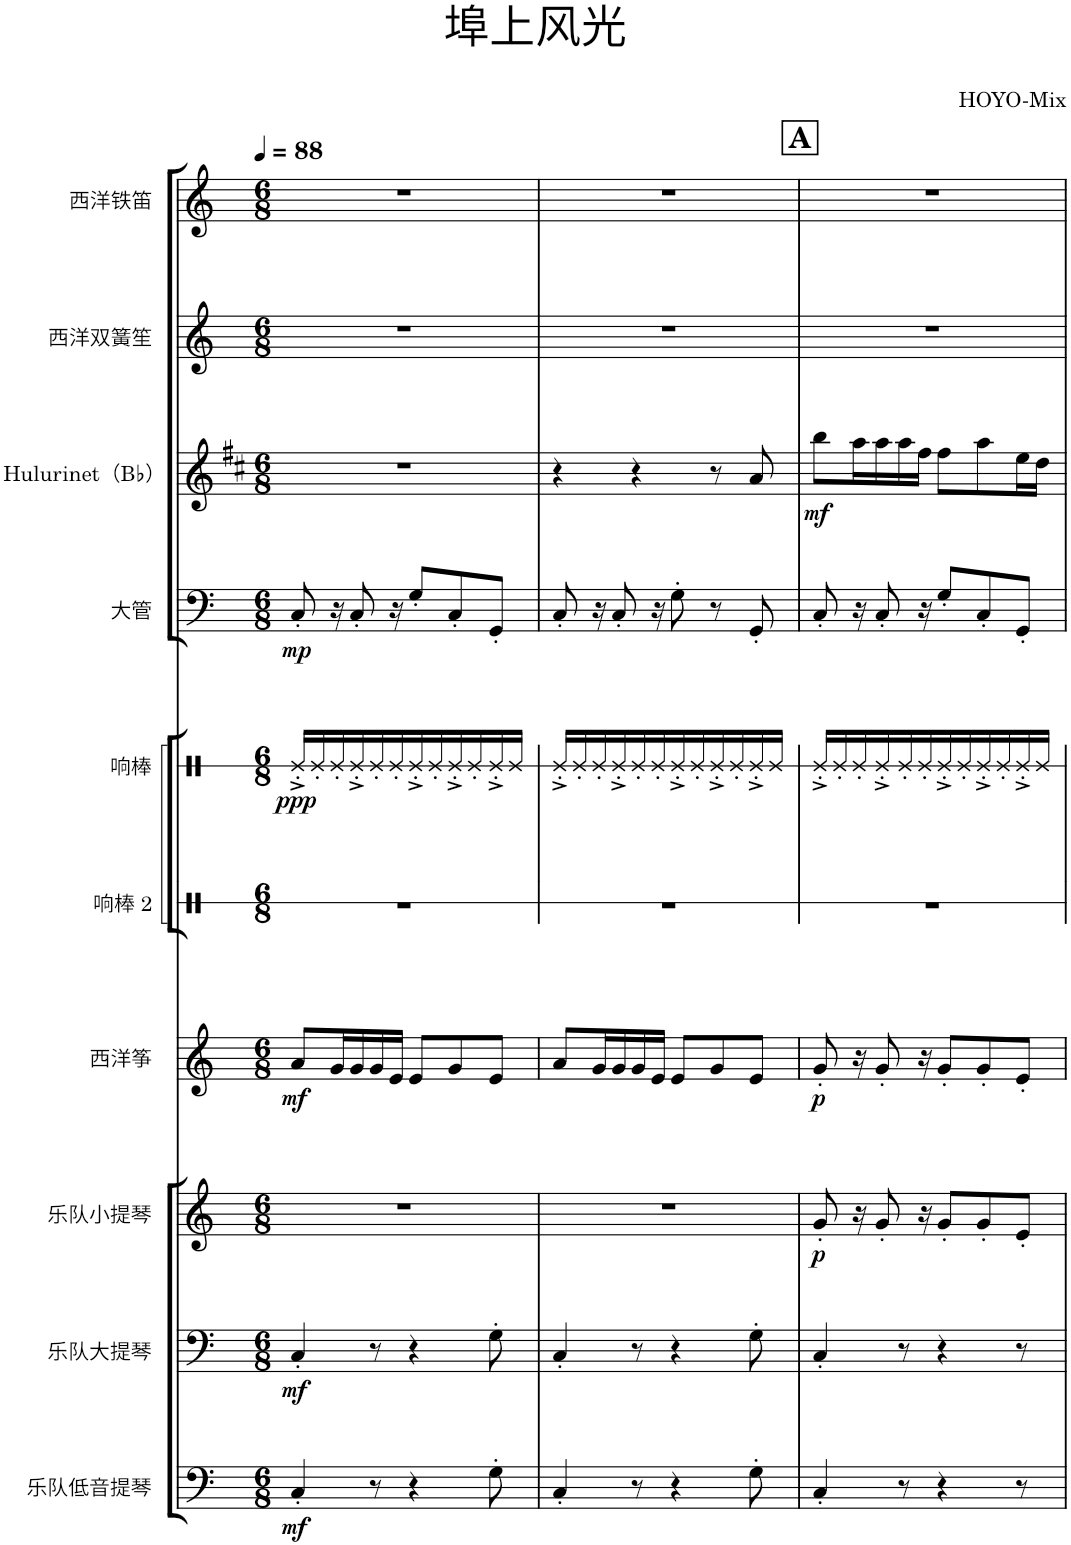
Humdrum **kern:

**kern	**dynam	**kern	**dynam	**kern	**dynam	**kern	**dynam	**kern	**kern	**dynam	**kern	**dynam	**kern	**dynam	**kern	**kern
*part10	*part10	*part9	*part9	*part8	*part8	*part7	*part7	*part6	*part5	*part5	*part4	*part4	*part3	*part3	*part2	*part1
*staff10	*staff10	*staff9	*staff9	*staff8	*staff8	*staff7	*staff7	*staff6	*staff5	*staff5	*staff4	*staff4	*staff3	*staff3	*staff2	*staff1
*I"乐队低音提琴	*	*I"乐队大提琴	*	*I"乐队小提琴	*	*I"西洋筝	*	*I"响棒 2	*I"响棒	*	*I"大管	*	*I"Hulurinet（Bb）	*	*I"西洋双簧笙	*I"西洋铁笛
*	*	*	*	*	*	*	*	*stria1	*stria1	*	*	*	*	*	*	*
*clefF4	*	*clefF4	*	*clefG2	*	*clefG2	*	*clefX	*clefX	*	*clefF4	*	*clefG2	*	*clefG2	*clefG2
*Trd7c12	*	*	*	*	*	*	*	*	*	*	*	*	*Trd1c2	*	*	*
*k[]	*	*k[]	*	*k[]	*	*k[]	*	*k[]	*k[]	*	*k[]	*	*k[f#c#]	*	*k[]	*k[]
*M6/8	*	*M6/8	*	*M6/8	*	*M6/8	*	*M6/8	*M6/8	*	*M6/8	*	*M6/8	*	*M6/8	*M6/8
*MM88	*	*MM88	*	*MM88	*	*MM88	*	*MM88	*MM88	*	*MM88	*	*MM88	*	*MM88	*MM88
=1	=1	=1	=1	=1	=1	=1	=1	=1	=1	=1	=1	=1	=1	=1	=1	=1
!	!LO:DY:b	!	!LO:DY:b	!	!	!	!LO:DY:b	!	!	!LO:DY:b	!	!LO:DY:b	!	!	!	!
4C'/	mf	4C'/	mf	2.r	.	8a/L	mf	2.r	16Re'^/LL	ppp	8C'/	mp	2.r	.	2.r	2.r
.	.	.	.	.	.	.	.	.	16Re'/	.	.	.	.	.	.	.
.	.	.	.	.	.	16g/L	.	.	16Re'/	.	16r	.	.	.	.	.
.	.	.	.	.	.	16g/	.	.	16Re'^/	.	8C'/	.	.	.	.	.
8r	.	8r	.	.	.	16g/	.	.	16Re'/	.	.	.	.	.	.	.
.	.	.	.	.	.	16e/JJ	.	.	16Re'/	.	16r	.	.	.	.	.
4r	.	4r	.	.	.	8e/L	.	.	16Re'^/	.	8G'/L	.	.	.	.	.
.	.	.	.	.	.	.	.	.	16Re'/	.	.	.	.	.	.	.
.	.	.	.	.	.	8g/	.	.	16Re'^/	.	8C'/	.	.	.	.	.
.	.	.	.	.	.	.	.	.	16Re'/	.	.	.	.	.	.	.
8G'\	.	8G'\	.	.	.	8e/J	.	.	16Re'^/	.	8GG'/J	.	.	.	.	.
.	.	.	.	.	.	.	.	.	16Re/JJ	.	.	.	.	.	.	.
=2	=2	=2	=2	=2	=2	=2	=2	=2	=2	=2	=2	=2	=2	=2	=2	=2
4C'/	.	4C'/	.	2.r	.	8a/L	.	2.r	16Re'^/LL	.	8C'/	.	4r	.	2.r	2.r
.	.	.	.	.	.	.	.	.	16Re'/	.	.	.	.	.	.	.
.	.	.	.	.	.	16g/L	.	.	16Re'/	.	16r	.	.	.	.	.
.	.	.	.	.	.	16g/	.	.	16Re'^/	.	8C'/	.	.	.	.	.
8r	.	8r	.	.	.	16g/	.	.	16Re'/	.	.	.	4r	.	.	.
.	.	.	.	.	.	16e/JJ	.	.	16Re'/	.	16r	.	.	.	.	.
4r	.	4r	.	.	.	8e/L	.	.	16Re'^/	.	8G'\	.	.	.	.	.
.	.	.	.	.	.	.	.	.	16Re'/	.	.	.	.	.	.	.
.	.	.	.	.	.	8g/	.	.	16Re'^/	.	8r	.	8r	.	.	.
.	.	.	.	.	.	.	.	.	16Re'/	.	.	.	.	.	.	.
8G'\	.	8G'\	.	.	.	8e/J	.	.	16Re'^/	.	8GG'/	.	8a/	.	.	.
.	.	.	.	.	.	.	.	.	16Re/JJ	.	.	.	.	.	.	.
!!LO:REH:place=s1:a:B:cj:fs=14:t=A
=3	=3	=3	=3	=3	=3	=3	=3	=3	=3	=3	=3	=3	=3	=3	=3	=3
!	!	!	!	!	!LO:DY:b	!	!LO:DY:b	!	!	!	!	!	!	!LO:DY:b	!	!
4C'/	.	4C'/	.	8g'/	p	8g'/	p	2.r	16Re'^/LL	.	8C'/	.	8bb\L	mf	2.r	2.r
.	.	.	.	.	.	.	.	.	16Re'/	.	.	.	.	.	.	.
.	.	.	.	16r	.	16r	.	.	16Re'/	.	16r	.	16aa\L	.	.	.
.	.	.	.	8g'/	.	8g'/	.	.	16Re'^/	.	8C'/	.	16aa\	.	.	.
8r	.	8r	.	.	.	.	.	.	16Re'/	.	.	.	16aa\	.	.	.
.	.	.	.	16r	.	16r	.	.	16Re'/	.	16r	.	16ff#\JJ	.	.	.
4r	.	4r	.	8g'/L	.	8g'/L	.	.	16Re'^/	.	8G'/L	.	8ff#\L	.	.	.
.	.	.	.	.	.	.	.	.	16Re'/	.	.	.	.	.	.	.
.	.	.	.	8g'/	.	8g'/	.	.	16Re'^/	.	8C'/	.	8aa\	.	.	.
.	.	.	.	.	.	.	.	.	16Re'/	.	.	.	.	.	.	.
8r	.	8r	.	8e'/J	.	8e'/J	.	.	16Re'^/	.	8GG'/J	.	16ee\L	.	.	.
.	.	.	.	.	.	.	.	.	16Re/JJ	.	.	.	16dd\JJ	.	.	.
=	=	=	=	=	=	=	=	=	=	=	=	=	=	=	=	=
*-	*-	*-	*-	*-	*-	*-	*-	*-	*-	*-	*-	*-	*-	*-	*-	*-
